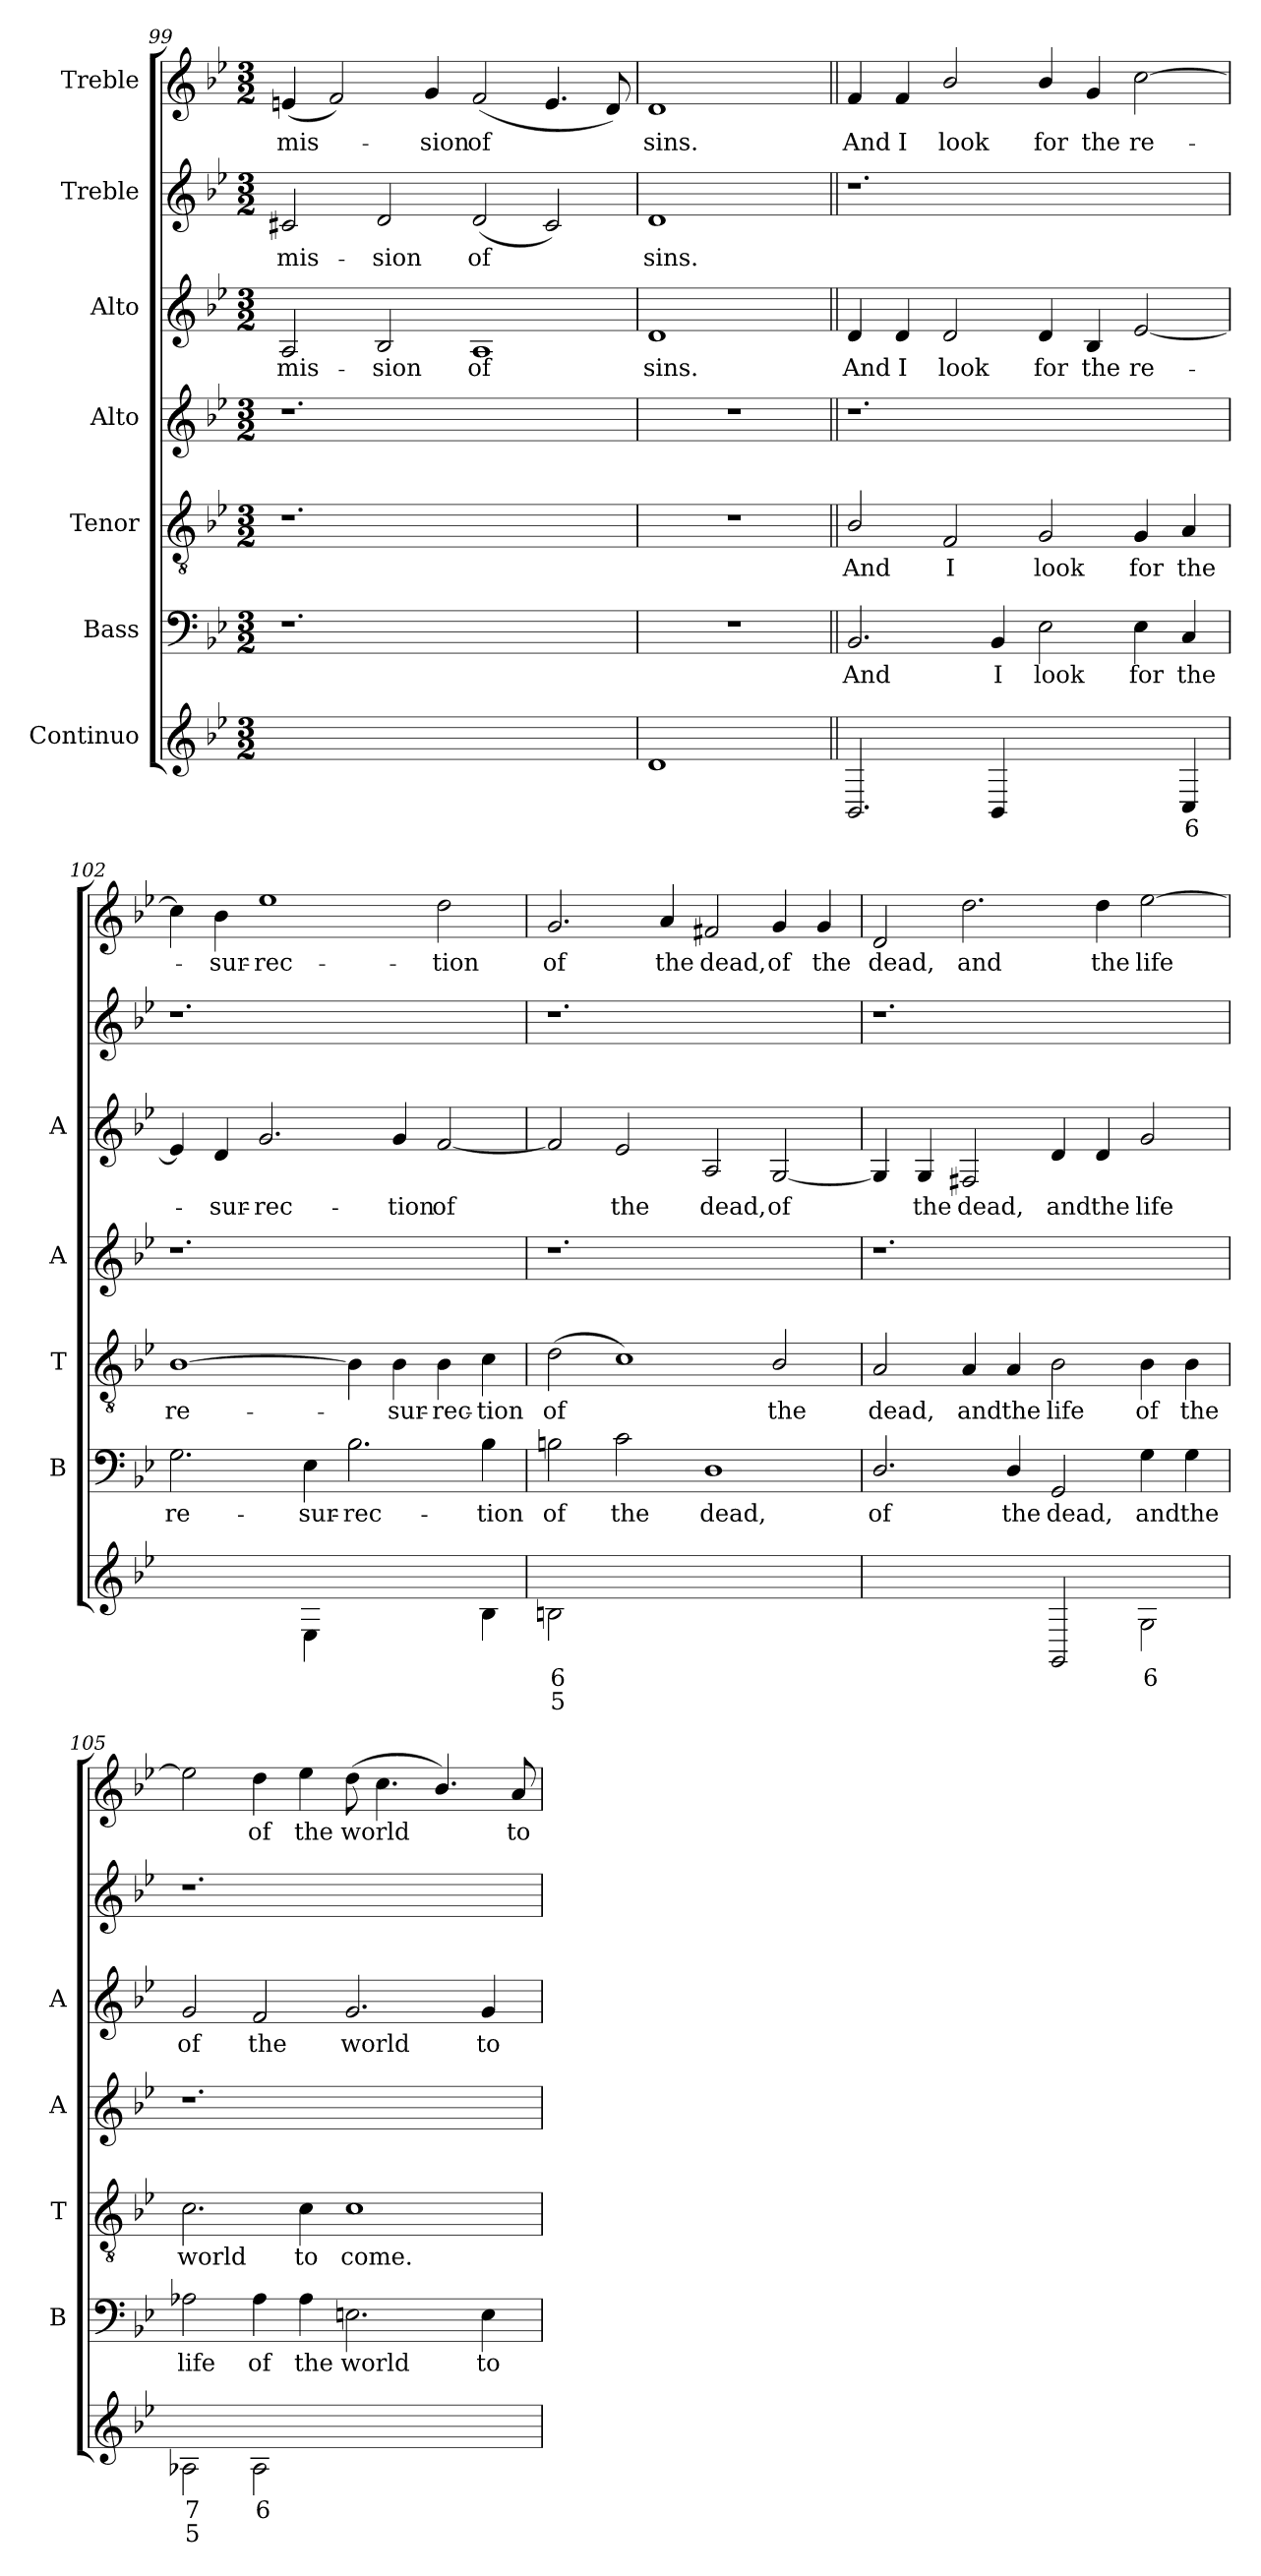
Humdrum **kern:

**kern	**text	**text	**text	**kern	**text	**kern	**text	**kern	**kern	**text	**kern	**text	**kern	**text
*part7	*part7	*part7	*part7	*part6	*part6	*part5	*part5	*part4	*part3	*part3	*part2	*part2	*part1	*part1
*staff7	*staff7	*staff7	*staff7	*staff6	*staff6	*staff5	*staff5	*staff4	*staff3	*staff3	*staff2	*staff2	*staff1	*staff1
*I"Continuo	*	*	*	*I"Bass	*	*I"Tenor	*	*I"Alto	*I"Alto	*	*I"Treble	*	*I"Treble	*
*	*	*	*	*I'B	*	*I'T	*	*I'A	*I'A	*	*	*	*	*
*clefG2	*	*	*	*clefF4	*	*clefGv2	*	*clefG2	*clefG2	*	*clefG2	*	*clefG2	*
*k[b-e-]	*	*	*	*k[b-e-]	*	*k[b-e-]	*	*k[b-e-]	*k[b-e-]	*	*k[b-e-]	*	*k[b-e-]	*
*B-:	*	*	*	*B-:	*	*B-:	*	*B-:	*B-:	*	*B-:	*	*B-:	*
*M3/2	*	*	*	*M3/2	*	*M3/2	*	*M3/2	*M3/2	*	*M3/2	*	*M3/2	*
=99	=99	=99	=99	=99	=99	=99	=99	=99	=99	=99	=99	=99	=99	=99
!	!LO:LY:b	!LO:LY:b	!	!	!	!	!	!	!	!LO:LY:b	!	!LO:LY:b	!	!LO:LY:b
[4A\yy	5	3	.	1.r	.	1.r	.	1.r	2A/	-mis-	2c#X/	-mis-	(<4en/	-mis-
!	!LO:LY:b	!	!	!	!	!	!	!	!	!	!	!	!	!
4A\yy]	6	.	.	.	.	.	.	.	.	.	.	.	2f/)	.
!	!LO:LY:b	!LO:LY:b	!	!	!	!	!	!	!	!LO:LY:b	!	!LO:LY:b	!	!
[4B-\yy	5	3	.	.	.	.	.	.	2B-/	-sion	2d/	-sion	.	.
!	!LO:LY:b	!	!	!	!	!	!	!	!	!	!	!	!	!LO:LY:b
4B-\yy]	6	.	.	.	.	.	.	.	.	.	.	.	4g/	sion
!	!LO:LY:b	!LO:LY:b	!	!	!	!	!	!	!	!LO:LY:b	!	!LO:LY:b	!	!LO:LY:b
[2A\yy	6	4	.	.	.	.	.	.	1A	of	(<2d/	of	(<2f/	of
!	!LO:LY:b	!LO:LY:b	!	!	!	!	!	!	!	!	!	!	!	!
2A\yy]	5	3	.	2ryy	.	2ryy	.	2ryy	.	.	2c#/)	.	4.e/	.
.	.	.	.	.	.	.	.	.	.	.	.	.	8d/)	.
=100	=100	=100	=100	=100	=100	=100	=100	=100	=100	=100	=100	=100	=100	=100
!	!	!	!	!	!	!	!	!	!	!LO:LY:b	!	!LO:LY:b	!	!LO:LY:b
1d	.	.	.	1.r	.	1.r	.	1.r	1d	sins.	1d	sins.	1d	sins.
2ryy	.	.	.	.	.	.	.	.	2ryy	.	2ryy	.	2ryy	.
!!LO:PB:g=z
=101||	=101||	=101||	=101||	=101||	=101||	=101||	=101||	=101||	=101||	=101||	=101||	=101||	=101||	=101||
!	!	!	!	!	!LO:LY:b	!	!LO:LY:b	!	!	!LO:LY:b	!	!	!	!LO:LY:b
2.BB-/	.	.	.	2.BB-/	And	2B-/	And	1.r	4d/	And	1.r	.	4f/	And
!	!	!	!	!	!	!	!	!	!	!LO:LY:b	!	!	!	!LO:LY:b
.	.	.	.	.	.	.	.	.	4d/	I	.	.	4f/	I
!	!	!	!	!	!	!	!LO:LY:b	!	!	!LO:LY:b	!	!	!	!LO:LY:b
.	.	.	.	.	.	2F/	I	.	2d/	look	.	.	2b-/	look
!	!	!	!	!	!LO:LY:b	!	!	!	!	!	!	!	!	!
4BB-/	.	.	.	4BB-/	I	.	.	.	.	.	.	.	.	.
!	!LO:LY:b	!	!	!	!LO:LY:b	!	!LO:LY:b	!	!	!LO:LY:b	!	!	!	!LO:LY:b
[2E-\yy	7	.	.	2E-\	look	2G/	look	.	4d/	for	.	.	4b-/	for
!	!	!	!	!	!	!	!	!	!	!LO:LY:b	!	!	!	!LO:LY:b
.	.	.	.	.	.	.	.	.	4B-/	the	.	.	4g/	the
!	!LO:LY:b	!	!	!	!LO:LY:b	!	!LO:LY:b	!	!	!LO:LY:b	!	!	!	!LO:LY:b
4E-\yy]	6	.	.	4E-\	for	4G/	for	2ryy	[2e-/	re-	2ryy	.	[2cc\	re-
!	!LO:LY:b	!	!	!	!LO:LY:b	!	!LO:LY:b	!	!	!	!	!	!	!
4C/	6	.	.	4C/	the	4A/	the	.	.	.	.	.	.	.
=102	=102	=102	=102	=102	=102	=102	=102	=102	=102	=102	=102	=102	=102	=102
!	!LO:LY:b	!LO:LY:b	!LO:LY:b	!	!LO:LY:b	!	!LO:LY:b	!	!	!	!	!	!	!
[4G\yy	6	4	3	2.G\	re-	[1B-	re-	1.r	4e-/]	.	1.r	.	4cc\]	.
!	!LO:LY:b	!LO:LY:b	!	!	!	!	!	!	!	!LO:LY:b	!	!	!	!LO:LY:b
4G\yy]	5	3	.	.	.	.	.	.	4d/	sur-	.	.	4b-\	sur-
!	!LO:LY:b	!	!	!	!	!	!	!	!	!LO:LY:b	!	!	!	!LO:LY:b
4G\yy	6	.	.	.	.	.	.	.	2.g/	-rec-	.	.	1ee-	-rec-
!	!	!	!	!	!LO:LY:b	!	!	!	!	!	!	!	!	!
4E-\	.	.	.	4E-\	-sur-	.	.	.	.	.	.	.	.	.
!	!LO:LY:b	!LO:LY:b	!	!	!LO:LY:b	!	!	!	!	!	!	!	!	!
[2B-\yy	6	4	.	2.B-\	-rec-	4B-\]	.	.	.	.	.	.	.	.
!	!	!	!	!	!	!	!LO:LY:b	!	!	!LO:LY:b	!	!	!	!
.	.	.	.	.	.	4B-\	sur-	.	4g/	-tion	.	.	.	.
!	!LO:LY:b	!LO:LY:b	!	!	!	!	!LO:LY:b	!	!	!LO:LY:b	!	!	!	!LO:LY:b
4B-\yy]	5	3	.	.	.	4B-\	-rec-	2ryy	[2f/	of	2ryy	.	2dd\	-tion
!	!	!	!	!	!LO:LY:b	!	!LO:LY:b	!	!	!	!	!	!	!
4B-\	.	.	.	4B-\	-tion	4c\	-tion	.	.	.	.	.	.	.
=103	=103	=103	=103	=103	=103	=103	=103	=103	=103	=103	=103	=103	=103	=103
!	!LO:LY:b	!LO:LY:b	!	!	!LO:LY:b	!	!LO:LY:b	!	!	!	!	!	!	!LO:LY:b
2Bn\	6	5	.	2Bn\	of	(>2d\	of	1.r	2f/]	.	1.r	.	2.g/	of
!	!LO:LY:b	!	!	!	!LO:LY:b	!	!	!	!	!LO:LY:b	!	!	!	!
[4c\yy	5	.	.	2c\	the	1c)	.	.	2e-/	the	.	.	.	.
!	!LO:LY:b	!	!	!	!	!	!	!	!	!	!	!	!	!LO:LY:b
4c\yy]	6	.	.	.	.	.	.	.	.	.	.	.	4a/	the
!	!LO:LY:b	!LO:LY:b	!	!	!LO:LY:b	!	!	!	!	!LO:LY:b	!	!	!	!LO:LY:b
(>[2D\yy	7	3	.	1D	dead,	.	.	.	2A/	dead,	.	.	2f#X/	dead,
!	!LO:LY:b	!LO:LY:b	!	!	!	!	!LO:LY:b	!	!	!LO:LY:b	!	!	!	!LO:LY:b
2D\yy]	6	4	.	.	.	2B-/	the	2ryy	[2G/	of	2ryy	.	4g/	of
!	!	!	!	!	!	!	!	!	!	!	!	!	!	!LO:LY:b
.	.	.	.	.	.	.	.	.	.	.	.	.	4g/	the
!!LO:LB:g=z
=104	=104	=104	=104	=104	=104	=104	=104	=104	=104	=104	=104	=104	=104	=104
!	!LO:LY:b	!LO:LY:b	!	!	!LO:LY:b	!	!LO:LY:b	!	!	!	!	!	!	!LO:LY:b
2D\yy)	5	4	.	2.D/	of	2A/	dead,	1.r	4G/]	.	1.r	.	2d/	dead,
!	!	!	!	!	!	!	!	!	!	!LO:LY:b	!	!	!	!
.	.	.	.	.	.	.	.	.	4G/	the	.	.	.	.
!	!	!LO:LY:b	!	!	!	!	!LO:LY:b	!	!	!LO:LY:b	!	!	!	!LO:LY:b
2D\yy	.	3	.	.	.	4A/	and	.	2F#X/	dead,	.	.	2.dd\	and
!	!	!	!	!	!LO:LY:b	!	!LO:LY:b	!	!	!	!	!	!	!
.	.	.	.	4D/	the	4A/	the	.	.	.	.	.	.	.
!	!	!	!	!	!LO:LY:b	!	!LO:LY:b	!	!	!LO:LY:b	!	!	!	!
2GG/	.	.	.	2GG/	dead,	2B-\	life	.	4d/	and	.	.	.	.
!	!	!	!	!	!	!	!	!	!	!LO:LY:b	!	!	!	!LO:LY:b
.	.	.	.	.	.	.	.	.	4d/	the	.	.	4dd\	the
!	!LO:LY:b	!	!	!	!LO:LY:b	!	!LO:LY:b	!	!	!LO:LY:b	!	!	!	!LO:LY:b
2G\	6	.	.	4G\	and	4B-\	of	2ryy	2g/	life	2ryy	.	[2ee-\	life
!	!	!	!	!	!LO:LY:b	!	!LO:LY:b	!	!	!	!	!	!	!
.	.	.	.	4G\	the	4B-\	the	.	.	.	.	.	.	.
!!LO:PB:g=z
=105	=105	=105	=105	=105	=105	=105	=105	=105	=105	=105	=105	=105	=105	=105
!	!LO:LY:b	!LO:LY:b	!	!	!LO:LY:b	!	!LO:LY:b	!	!	!LO:LY:b	!	!	!	!
2A-X\	7	5	.	2A-X\	life	2.c\	world	1.r	2g/	of	1.r	.	2ee-\]	.
!	!LO:LY:b	!	!	!	!LO:LY:b	!	!	!	!	!LO:LY:b	!	!	!	!LO:LY:b
2A-\	6	.	.	4A-\	of	.	.	.	2f/	the	.	.	4dd\	of
!	!	!	!	!	!LO:LY:b	!	!LO:LY:b	!	!	!	!	!	!	!LO:LY:b
.	.	.	.	4A-\	the	4c\	to	.	.	.	.	.	4ee-\	the
!	!LO:LY:b	!	!	!	!LO:LY:b	!	!LO:LY:b	!	!	!LO:LY:b	!	!	!	!LO:LY:b
[2En\yy	6	.	.	2.En\	world	1c	come.	.	2.g/	world	.	.	(>8dd\	world
.	.	.	.	.	.	.	.	.	.	.	.	.	4.cc\	.
!	!LO:LY:b	!LO:LY:b	!	!	!	!	!	!	!	!	!	!	!	!
2E\yy]	6	5	.	.	.	.	.	2ryy	.	.	2ryy	.	4.b-/)	.
!	!	!	!	!	!LO:LY:b	!	!	!	!	!LO:LY:b	!	!	!	!
.	.	.	.	4E\	to	.	.	.	4g/	to	.	.	.	.
!	!	!	!	!	!	!	!	!	!	!	!	!	!	!LO:LY:b
.	.	.	.	.	.	.	.	.	.	.	.	.	8a/	to
=	=	=	=	=	=	=	=	=	=	=	=	=	=	=
*-	*-	*-	*-	*-	*-	*-	*-	*-	*-	*-	*-	*-	*-	*-
